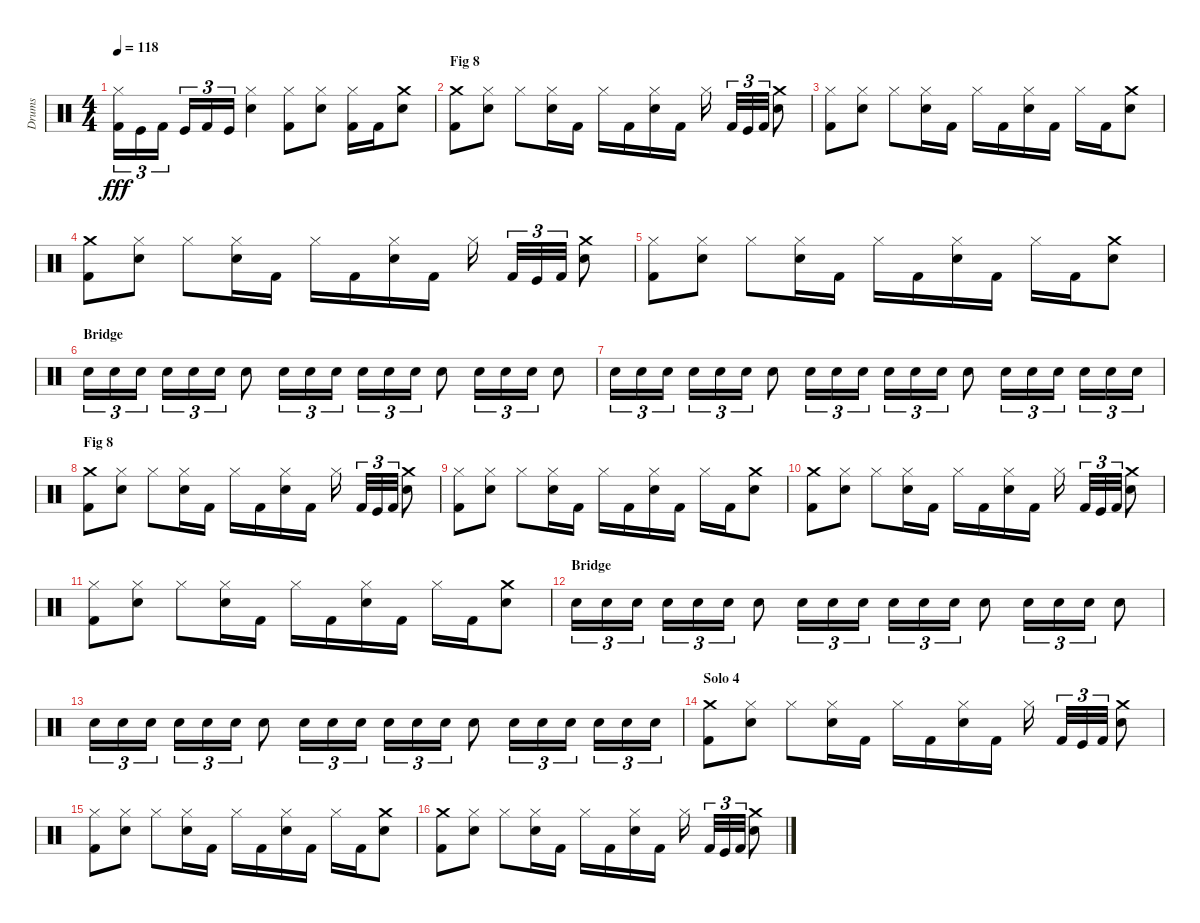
\track ("Drums" "Drums") {instrument percussion}
\staff {score}
\articulation defaults
\ts (4 4)
\tempo 118
\clef neutral
\ks c
("Hi-Hat (closed)" "Kick (hit) 2").16{tu (3 2) dy fff} "Kick (hit)".16{tu (3 2)} "Kick (hit) 2".16{tu (3 2)} "Kick (hit)".16{tu (3 2)} "Kick (hit) 2".16{tu (3 2)} "Kick (hit)".16{tu (3 2)} ("Hi-Hat (closed)" "Electric Snare (hit)").4 ("Hi-Hat (closed)" "Kick (hit) 2").8 ("Hi-Hat (closed)" "Electric Snare (hit)").8 ("Hi-Hat (closed)" "Kick (hit) 2").16 "Kick (hit) 2".16 ("Crash medium (hit)" "Electric Snare (hit)").8 |
\section ("" "Fig 8")
("Crash medium (hit)" "Kick (hit) 2").8 ("Hi-Hat (closed)" "Electric Snare (hit)").8 "Hi-Hat (closed)".8 ("Hi-Hat (closed)" "Electric Snare (hit)").16 "Kick (hit) 2".16 "Hi-Hat (closed)".16 "Kick (hit) 2".16 ("Hi-Hat (closed)" "Electric Snare (hit)").16 "Kick (hit) 2".16 "Hi-Hat (closed)".16 "Kick (hit) 2".32{tu (3 2)} "Kick (hit)".32{tu (3 2)} "Kick (hit) 2".32{tu (3 2)} ("Crash medium (hit)" "Electric Snare (hit)").8 |
("Hi-Hat (closed)" "Kick (hit) 2").8 ("Hi-Hat (closed)" "Electric Snare (hit)").8 "Hi-Hat (closed)".8 ("Hi-Hat (closed)" "Electric Snare (hit)").16 "Kick (hit) 2".16 "Hi-Hat (closed)".16 "Kick (hit) 2".16 ("Hi-Hat (closed)" "Electric Snare (hit)").16 "Kick (hit) 2".16 "Hi-Hat (closed)".16 "Kick (hit) 2".16 ("Crash medium (hit)" "Electric Snare (hit)").8 |
("Crash medium (hit)" "Kick (hit) 2").8 ("Hi-Hat (closed)" "Electric Snare (hit)").8 "Hi-Hat (closed)".8 ("Hi-Hat (closed)" "Electric Snare (hit)").16 "Kick (hit) 2".16 "Hi-Hat (closed)".16 "Kick (hit) 2".16 ("Hi-Hat (closed)" "Electric Snare (hit)").16 "Kick (hit) 2".16 "Hi-Hat (closed)".16 "Kick (hit) 2".32{tu (3 2)} "Kick (hit)".32{tu (3 2)} "Kick (hit) 2".32{tu (3 2)} ("Crash medium (hit)" "Electric Snare (hit)").8 |
("Hi-Hat (closed)" "Kick (hit) 2").8 ("Hi-Hat (closed)" "Electric Snare (hit)").8 "Hi-Hat (closed)".8 ("Hi-Hat (closed)" "Electric Snare (hit)").16 "Kick (hit) 2".16 "Hi-Hat (closed)".16 "Kick (hit) 2".16 ("Hi-Hat (closed)" "Electric Snare (hit)").16 "Kick (hit) 2".16 "Hi-Hat (closed)".16 "Kick (hit) 2".16 ("Crash medium (hit)" "Electric Snare (hit)").8 |
\section ("" "Bridge")
"Electric Snare (hit)".16{tu (3 2)} "Electric Snare (hit)".16{tu (3 2)} "Electric Snare (hit)".16{tu (3 2)} "Electric Snare (hit)".16{tu (3 2)} "Electric Snare (hit)".16{tu (3 2)} "Electric Snare (hit)".16{tu (3 2)} "Electric Snare (hit)".8 "Electric Snare (hit)".16{tu (3 2)} "Electric Snare (hit)".16{tu (3 2)} "Electric Snare (hit)".16{tu (3 2)} "Electric Snare (hit)".16{tu (3 2)} "Electric Snare (hit)".16{tu (3 2)} "Electric Snare (hit)".16{tu (3 2)} "Electric Snare (hit)".8 "Electric Snare (hit)".16{tu (3 2)} "Electric Snare (hit)".16{tu (3 2)} "Electric Snare (hit)".16{tu (3 2)} "Electric Snare (hit)".8 |
"Electric Snare (hit)".16{tu (3 2)} "Electric Snare (hit)".16{tu (3 2)} "Electric Snare (hit)".16{tu (3 2)} "Electric Snare (hit)".16{tu (3 2)} "Electric Snare (hit)".16{tu (3 2)} "Electric Snare (hit)".16{tu (3 2)} "Electric Snare (hit)".8 "Electric Snare (hit)".16{tu (3 2)} "Electric Snare (hit)".16{tu (3 2)} "Electric Snare (hit)".16{tu (3 2)} "Electric Snare (hit)".16{tu (3 2)} "Electric Snare (hit)".16{tu (3 2)} "Electric Snare (hit)".16{tu (3 2)} "Electric Snare (hit)".8 "Electric Snare (hit)".16{tu (3 2)} "Electric Snare (hit)".16{tu (3 2)} "Electric Snare (hit)".16{tu (3 2)} "Electric Snare (hit)".16{tu (3 2)} "Electric Snare (hit)".16{tu (3 2)} "Electric Snare (hit)".16{tu (3 2)} |
\section ("" "Fig 8")
("Crash medium (hit)" "Kick (hit) 2").8 ("Hi-Hat (closed)" "Electric Snare (hit)").8 "Hi-Hat (closed)".8 ("Hi-Hat (closed)" "Electric Snare (hit)").16 "Kick (hit) 2".16 "Hi-Hat (closed)".16 "Kick (hit) 2".16 ("Hi-Hat (closed)" "Electric Snare (hit)").16 "Kick (hit) 2".16 "Hi-Hat (closed)".16 "Kick (hit) 2".32{tu (3 2)} "Kick (hit)".32{tu (3 2)} "Kick (hit) 2".32{tu (3 2)} ("Crash medium (hit)" "Electric Snare (hit)").8 |
("Hi-Hat (closed)" "Kick (hit) 2").8 ("Hi-Hat (closed)" "Electric Snare (hit)").8 "Hi-Hat (closed)".8 ("Hi-Hat (closed)" "Electric Snare (hit)").16 "Kick (hit) 2".16 "Hi-Hat (closed)".16 "Kick (hit) 2".16 ("Hi-Hat (closed)" "Electric Snare (hit)").16 "Kick (hit) 2".16 "Hi-Hat (closed)".16 "Kick (hit) 2".16 ("Crash medium (hit)" "Electric Snare (hit)").8 |
("Crash medium (hit)" "Kick (hit) 2").8 ("Hi-Hat (closed)" "Electric Snare (hit)").8 "Hi-Hat (closed)".8 ("Hi-Hat (closed)" "Electric Snare (hit)").16 "Kick (hit) 2".16 "Hi-Hat (closed)".16 "Kick (hit) 2".16 ("Hi-Hat (closed)" "Electric Snare (hit)").16 "Kick (hit) 2".16 "Hi-Hat (closed)".16 "Kick (hit) 2".32{tu (3 2)} "Kick (hit)".32{tu (3 2)} "Kick (hit) 2".32{tu (3 2)} ("Crash medium (hit)" "Electric Snare (hit)").8 |
("Hi-Hat (closed)" "Kick (hit) 2").8 ("Hi-Hat (closed)" "Electric Snare (hit)").8 "Hi-Hat (closed)".8 ("Hi-Hat (closed)" "Electric Snare (hit)").16 "Kick (hit) 2".16 "Hi-Hat (closed)".16 "Kick (hit) 2".16 ("Hi-Hat (closed)" "Electric Snare (hit)").16 "Kick (hit) 2".16 "Hi-Hat (closed)".16 "Kick (hit) 2".16 ("Crash medium (hit)" "Electric Snare (hit)").8 |
\section ("" "Bridge")
"Electric Snare (hit)".16{tu (3 2)} "Electric Snare (hit)".16{tu (3 2)} "Electric Snare (hit)".16{tu (3 2)} "Electric Snare (hit)".16{tu (3 2)} "Electric Snare (hit)".16{tu (3 2)} "Electric Snare (hit)".16{tu (3 2)} "Electric Snare (hit)".8 "Electric Snare (hit)".16{tu (3 2)} "Electric Snare (hit)".16{tu (3 2)} "Electric Snare (hit)".16{tu (3 2)} "Electric Snare (hit)".16{tu (3 2)} "Electric Snare (hit)".16{tu (3 2)} "Electric Snare (hit)".16{tu (3 2)} "Electric Snare (hit)".8 "Electric Snare (hit)".16{tu (3 2)} "Electric Snare (hit)".16{tu (3 2)} "Electric Snare (hit)".16{tu (3 2)} "Electric Snare (hit)".8 |
"Electric Snare (hit)".16{tu (3 2)} "Electric Snare (hit)".16{tu (3 2)} "Electric Snare (hit)".16{tu (3 2)} "Electric Snare (hit)".16{tu (3 2)} "Electric Snare (hit)".16{tu (3 2)} "Electric Snare (hit)".16{tu (3 2)} "Electric Snare (hit)".8 "Electric Snare (hit)".16{tu (3 2)} "Electric Snare (hit)".16{tu (3 2)} "Electric Snare (hit)".16{tu (3 2)} "Electric Snare (hit)".16{tu (3 2)} "Electric Snare (hit)".16{tu (3 2)} "Electric Snare (hit)".16{tu (3 2)} "Electric Snare (hit)".8 "Electric Snare (hit)".16{tu (3 2)} "Electric Snare (hit)".16{tu (3 2)} "Electric Snare (hit)".16{tu (3 2)} "Electric Snare (hit)".16{tu (3 2)} "Electric Snare (hit)".16{tu (3 2)} "Electric Snare (hit)".16{tu (3 2)} |
\section ("" "Solo 4")
("Crash medium (hit)" "Kick (hit) 2").8 ("Hi-Hat (closed)" "Electric Snare (hit)").8 "Hi-Hat (closed)".8 ("Hi-Hat (closed)" "Electric Snare (hit)").16 "Kick (hit) 2".16 "Hi-Hat (closed)".16 "Kick (hit) 2".16 ("Hi-Hat (closed)" "Electric Snare (hit)").16 "Kick (hit) 2".16 "Hi-Hat (closed)".16 "Kick (hit) 2".32{tu (3 2)} "Kick (hit)".32{tu (3 2)} "Kick (hit) 2".32{tu (3 2)} ("Crash medium (hit)" "Electric Snare (hit)").8 |
("Hi-Hat (closed)" "Kick (hit) 2").8 ("Hi-Hat (closed)" "Electric Snare (hit)").8 "Hi-Hat (closed)".8 ("Hi-Hat (closed)" "Electric Snare (hit)").16 "Kick (hit) 2".16 "Hi-Hat (closed)".16 "Kick (hit) 2".16 ("Hi-Hat (closed)" "Electric Snare (hit)").16 "Kick (hit) 2".16 "Hi-Hat (closed)".16 "Kick (hit) 2".16 ("Crash medium (hit)" "Electric Snare (hit)").8 |
("Crash medium (hit)" "Kick (hit) 2").8 ("Hi-Hat (closed)" "Electric Snare (hit)").8 "Hi-Hat (closed)".8 ("Hi-Hat (closed)" "Electric Snare (hit)").16 "Kick (hit) 2".16 "Hi-Hat (closed)".16 "Kick (hit) 2".16 ("Hi-Hat (closed)" "Electric Snare (hit)").16 "Kick (hit) 2".16 "Hi-Hat (closed)".16 "Kick (hit) 2".32{tu (3 2)} "Kick (hit)".32{tu (3 2)} "Kick (hit) 2".32{tu (3 2)} ("Crash medium (hit)" "Electric Snare (hit)").8
